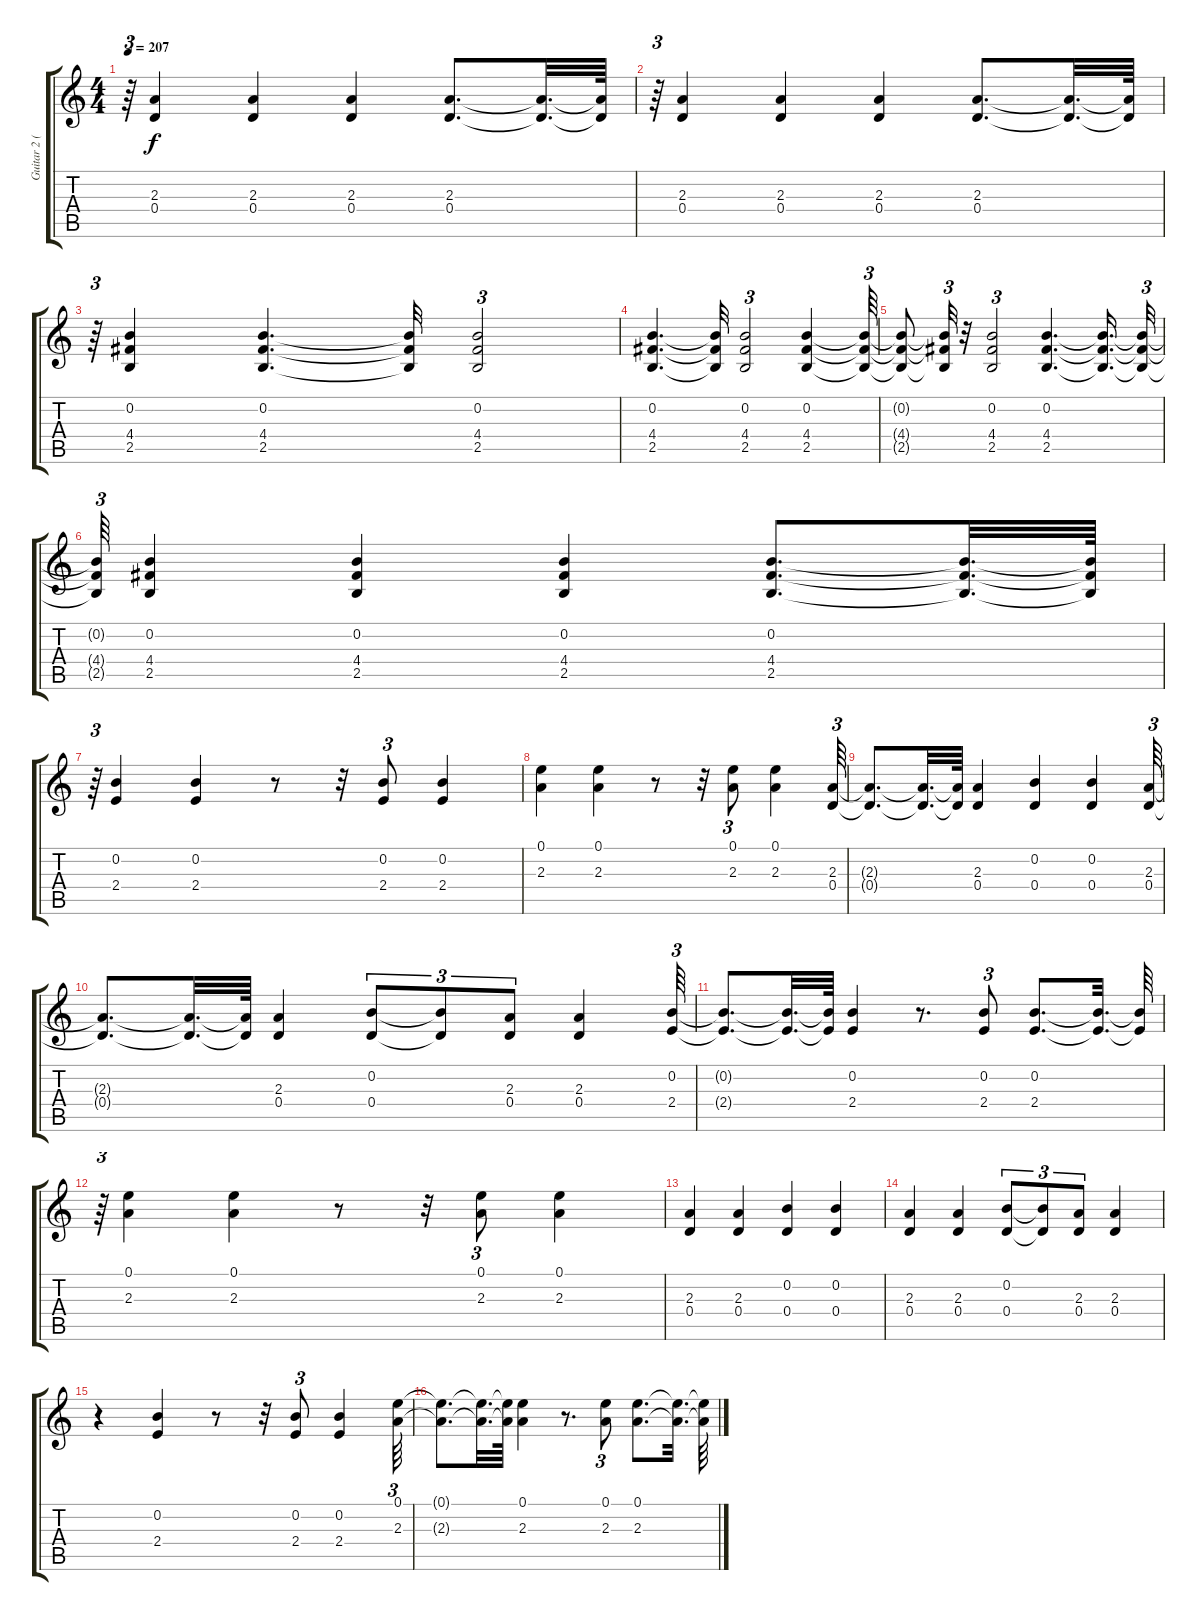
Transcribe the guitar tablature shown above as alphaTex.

\track ("Guitar 2 (Joe)" "Guitar 2 (") {instrument distortionguitar}
\staff {score tabs}
\tuning (E4 B3 G3 D3 A2 E2) {hide}
\ts (4 4)
\tempo 207
\clef g2
\ks c
r.64{tu (3 2) dy f} (2.3 0.4).4 (2.3 0.4).4 (2.3 0.4).4 (2.3 0.4).8{d} (2.3{t} 0.4{t}).32{d} (2.3{t} 0.4{t}).64 |
r.64{tu (3 2)} (2.3 0.4).4 (2.3 0.4).4 (2.3 0.4).4 (2.3 0.4).8{d} (2.3{t} 0.4{t}).32{d} (2.3{t} 0.4{t}).64 |
r.64{tu (3 2)} (0.2 4.4 2.5).4 (0.2 4.4 2.5).4{d} (0.2{t} 4.4{t} 2.5{t}).32 (0.2 4.4 2.5).2{tu (3 2)} |
(0.2 4.4 2.5).4{d} (0.2{t} 4.4{t} 2.5{t}).32 (0.2 4.4 2.5).2{tu (3 2)} (0.2 4.4 2.5).4 (0.2{t} 4.4{t} 2.5{t}).64{tu (3 2)} |
(0.2{t} 4.4{t} 2.5{t}).8 (0.2{t} 4.4{t} 2.5{t}).32{tu (3 2)} r.32 (0.2 4.4 2.5).2{tu (3 2)} (0.2 4.4 2.5).4{d} (0.2{t} 4.4{t} 2.5{t}).16{d} (0.2{t} 4.4{t} 2.5{t}).32{tu (3 2)} |
(0.2{t} 4.4{t} 2.5{t}).64{tu (3 2)} (0.2 4.4 2.5).4 (0.2 4.4 2.5).4 (0.2 4.4 2.5).4 (0.2 4.4 2.5).8{d} (0.2{t} 4.4{t} 2.5{t}).32{d} (0.2{t} 4.4{t} 2.5{t}).64 |
r.64{tu (3 2)} (0.2 2.4).4 (0.2 2.4).4 r.8 r.32 (0.2 2.4).8{tu (3 2)} (0.2 2.4).4 |
(0.1 2.3).4 (0.1 2.3).4 r.8 r.32 (0.1 2.3).8{tu (3 2)} (0.1 2.3).4 (2.3 0.4).64{tu (3 2)} |
(2.3{t} 0.4{t}).8{d} (2.3{t} 0.4{t}).32{d} (2.3{t} 0.4{t}).64 (2.3 0.4).4 (0.2 0.4).4 (0.2 0.4).4 (2.3 0.4).64{tu (3 2)} |
(2.3{t} 0.4{t}).8{d} (2.3{t} 0.4{t}).32{d} (2.3{t} 0.4{t}).64 (2.3 0.4).4 (0.2 0.4).8{tu (3 2)} (0.2{t} 0.4{t}).8{tu (3 2)} (2.3 0.4).8{tu (3 2)} (2.3 0.4).4 (0.2 2.4).64{tu (3 2)} |
(0.2{t} 2.4{t}).8{d} (0.2{t} 2.4{t}).32{d} (0.2{t} 2.4{t}).64 (0.2 2.4).4 r.8{d} (0.2 2.4).8{tu (3 2)} (0.2 2.4).8{d} (0.2{t} 2.4{t}).32{d} (0.2{t} 2.4{t}).64 |
r.64{tu (3 2)} (0.1 2.3).4 (0.1 2.3).4 r.8 r.32 (0.1 2.3).8{tu (3 2)} (0.1 2.3).4 |
(2.3 0.4).4 (2.3 0.4).4 (0.2 0.4).4 (0.2 0.4).4 |
(2.3 0.4).4 (2.3 0.4).4 (0.2 0.4).8{tu (3 2)} (0.2{t} 0.4{t}).8{tu (3 2)} (2.3 0.4).8{tu (3 2)} (2.3 0.4).4 |
r.4 (0.2 2.4).4 r.8 r.32 (0.2 2.4).8{tu (3 2)} (0.2 2.4).4 (0.1 2.3).64{tu (3 2)} |
(0.1{t} 2.3{t}).8{d} (0.1{t} 2.3{t}).32{d} (0.1{t} 2.3{t}).64 (0.1 2.3).4 r.8{d} (0.1 2.3).8{tu (3 2)} (0.1 2.3).8{d} (0.1{t} 2.3{t}).32{d} (0.1{t} 2.3{t}).64
